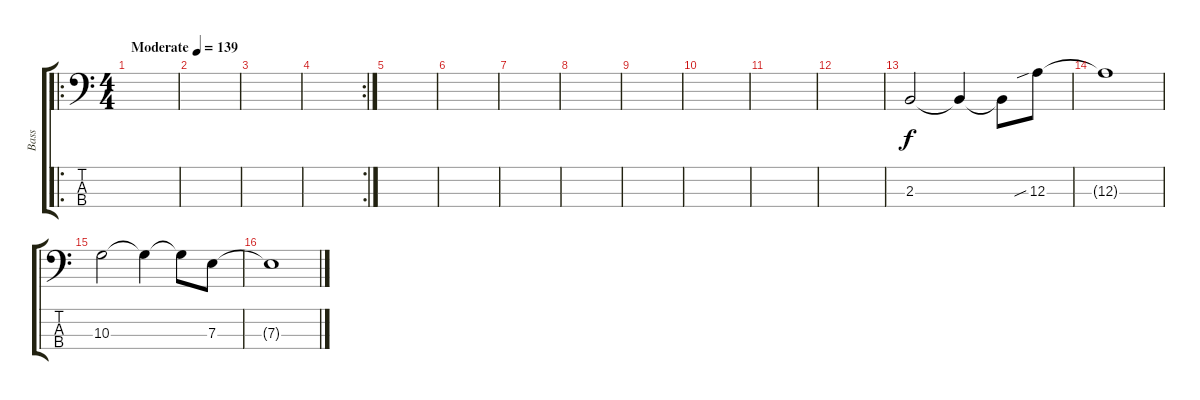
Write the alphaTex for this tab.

\track ("Bass" "Bass") {instrument electricbassfinger}
\staff {score tabs}
\tuning (G2 D2 A1 E1) {hide}
\ro
\ts (4 4)
\tempo (139 "Moderate")
\clef f4
\ks c
|
|
|
\rc 2
|
|
|
|
|
|
|
|
|
2.3.2 2.3{t}.4 2.3{t}.8 12.3{sib}.8 |
12.3{t}.1 |
10.3.2 10.3{t}.4 10.3{t}.8 7.3.8 |
7.3{t}.1
